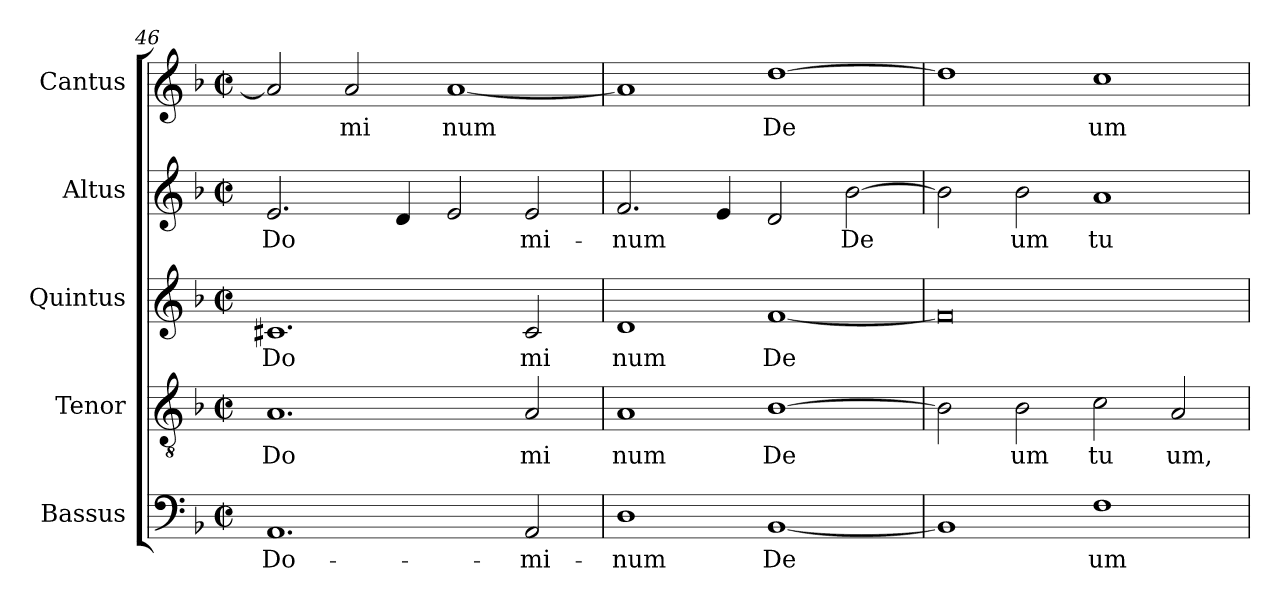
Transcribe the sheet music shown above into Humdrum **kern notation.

**kern	**text	**kern	**text	**kern	**text	**kern	**text	**kern	**text
*part5	*part5	*part4	*part4	*part3	*part3	*part2	*part2	*part1	*part1
*staff5	*staff5	*staff4	*staff4	*staff3	*staff3	*staff2	*staff2	*staff1	*staff1
*I"Bassus	*	*I"Tenor	*	*I"Quintus	*	*I"Altus	*	*I"Cantus	*
*clefF4	*	*clefGv2	*	*clefG2	*	*clefG2	*	*clefG2	*
*k[b-]	*	*k[b-]	*	*k[b-]	*	*k[b-]	*	*k[b-]	*
*F:	*	*F:	*	*F:	*	*F:	*	*F:	*
*M2/2	*	*M2/2	*	*M2/2	*	*M2/2	*	*M2/2	*
*met(c|)	*	*met(c|)	*	*met(c|)	*	*met(c|)	*	*met(c|)	*
=46	=46	=46	=46	=46	=46	=46	=46	=46	=46
!	!LO:LY:b:cj	!	!LO:LY:b:cj	!	!LO:LY:b:cj	!	!LO:LY:b:cj	!	!LO:LY:b:cj
1.AA	Do-	1.A	Do	1.c#X	Do	2.e/	Do-	2a/]	.
!	!	!	!	!	!	!	!	!	!LO:LY:b:cj
.	.	.	.	.	.	.	.	2a/	mi
!	!	!	!	!	!	!	!LO:LY:b:cj	!	!
.	.	.	.	.	.	4d/	--	.	.
!	!	!	!	!	!	!	!LO:LY:b:cj	!	!LO:LY:b:cj
.	.	.	.	.	.	2e/	--	[<1a	num
!	!LO:LY:b:cj	!	!LO:LY:b:cj	!	!LO:LY:b:cj	!	!LO:LY:b:cj	!	!
2AA/	-mi-	2A/	mi	2c#/	mi	2e/	-mi-	.	.
=47	=47	=47	=47	=47	=47	=47	=47	=47	=47
!	!LO:LY:b:cj	!	!LO:LY:b:cj	!	!LO:LY:b:cj	!	!LO:LY:b:cj	!	!LO:LY:b:cj
1D	-num	1A	num	1d	num	2.f/	-num	1a]	.
!	!	!	!	!	!	!	!LO:LY:b:cj	!	!
.	.	.	.	.	.	4e/	.	.	.
!	!LO:LY:b:cj	!	!LO:LY:b:cj	!	!LO:LY:b:cj	!	!LO:LY:b:cj	!	!LO:LY:b:cj
[<1BB-	De-	[>1B-	De	[<1f	De	2d/	.	[>1dd	De
!	!	!	!	!	!	!	!LO:LY:b:cj	!	!
.	.	.	.	.	.	[>2b-\	De-	.	.
=48	=48	=48	=48	=48	=48	=48	=48	=48	=48
!	!LO:LY:b:cj	!	!LO:LY:b:cj	!	!LO:LY:b:cj	!	!LO:LY:b:cj	!	!LO:LY:b:cj
1BB-]	--	2B-\]	.	0f]	.	2b-\]	--	1dd]	.
!	!	!	!LO:LY:b:cj	!	!	!	!LO:LY:b:cj	!	!
.	.	2B-\	um	.	.	2b-\	-um	.	.
!	!LO:LY:b:cj	!	!LO:LY:b:cj	!	!	!	!LO:LY:b:cj	!	!LO:LY:b:cj
1F	-um	2c\	tu	.	.	1a	tu-	1cc	um
!	!	!	!LO:LY:b:cj	!	!	!	!	!	!
.	.	2A/	um,	.	.	.	.	.	.
=	=	=	=	=	=	=	=	=	=
*-	*-	*-	*-	*-	*-	*-	*-	*-	*-
